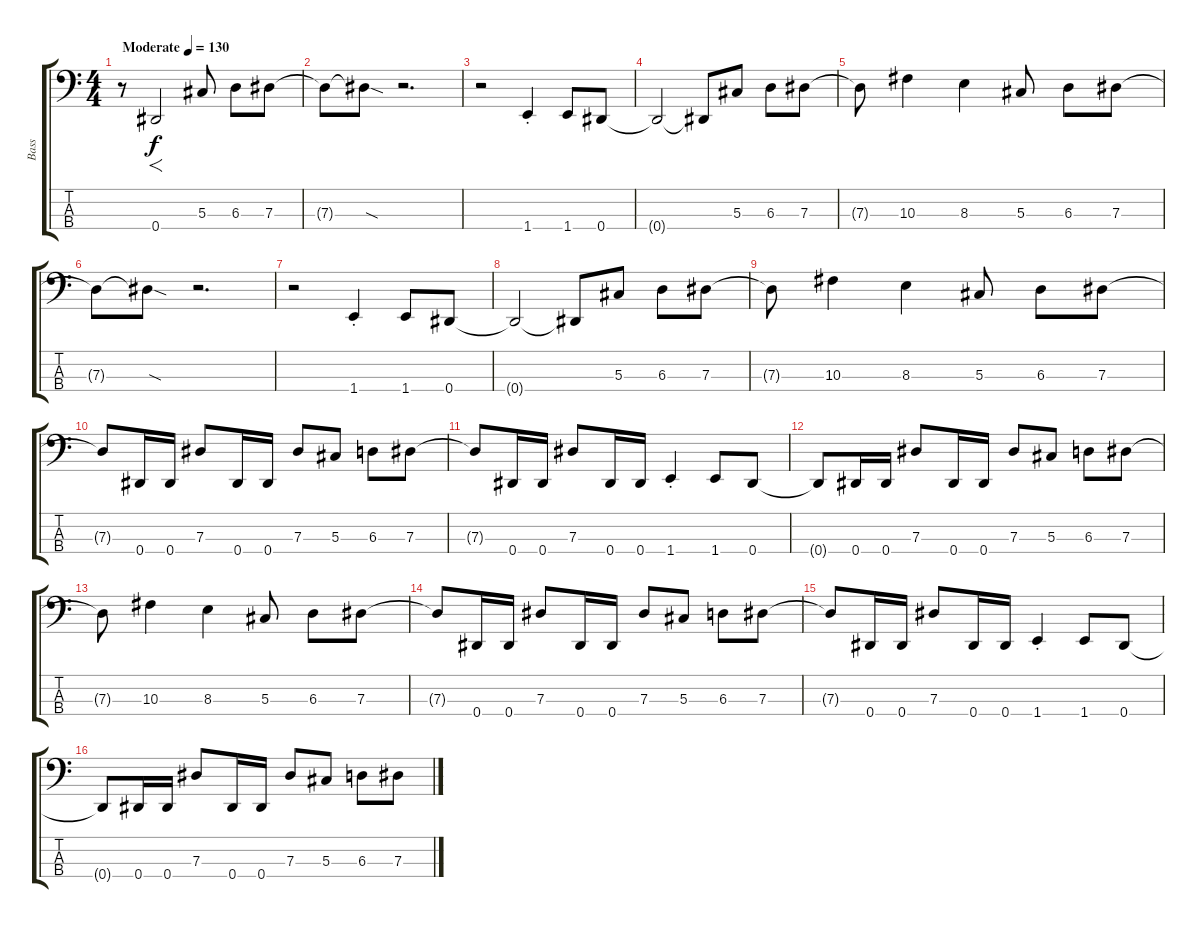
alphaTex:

\track ("Bass" "Bass") {instrument electricbassfinger}
\staff {score tabs}
\tuning (Gb2 Db2 Ab1 Eb1) {hide}
\ts (4 4)
\tempo (130 "Moderate")
\clef f4
\ks c
r.8{dy f instrument electricbassfinger} 0.4.2{f} 5.3.8 6.3.8 7.3.8 |
7.3{t}.8 7.3{sod t}.8 r.2{d} |
r.2 1.4{st}.4 1.4.8 0.4.8 |
0.4{t}.2 0.4{t}.8 5.3.8 6.3.8 7.3.8 |
7.3{t}.8 10.3.4 8.3.4 5.3.8 6.3.8 7.3.8 |
7.3{t}.8 7.3{sod t}.8 r.2{d} |
r.2 1.4{st}.4 1.4.8 0.4.8 |
0.4{t}.2 0.4{t}.8 5.3.8 6.3.8 7.3.8 |
7.3{t}.8 10.3.4 8.3.4 5.3.8 6.3.8 7.3.8 |
7.3{t}.8 0.4.16 0.4.16 7.3.8 0.4.16 0.4.16 7.3.8 5.3.8 6.3.8 7.3.8 |
7.3{t}.8 0.4.16 0.4.16 7.3.8 0.4.16 0.4.16 1.4{st}.4 1.4.8 0.4.8 |
0.4{t}.8 0.4.16 0.4.16 7.3.8 0.4.16 0.4.16 7.3.8 5.3.8 6.3.8 7.3.8 |
7.3{t}.8 10.3.4 8.3.4 5.3.8 6.3.8 7.3.8 |
7.3{t}.8 0.4.16 0.4.16 7.3.8 0.4.16 0.4.16 7.3.8 5.3.8 6.3.8 7.3.8 |
7.3{t}.8 0.4.16 0.4.16 7.3.8 0.4.16 0.4.16 1.4{st}.4 1.4.8 0.4.8 |
0.4{t}.8 0.4.16 0.4.16 7.3.8 0.4.16 0.4.16 7.3.8 5.3.8 6.3.8 7.3.8
